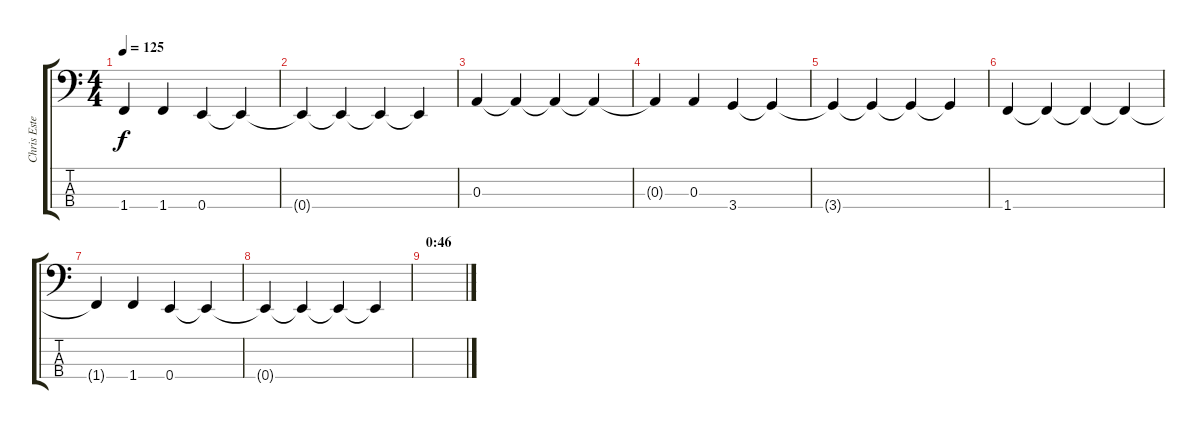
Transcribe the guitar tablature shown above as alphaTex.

\track ("Chris Estes (Bass)" "Chris Este") {instrument electricbassfinger}
\staff {score tabs}
\tuning (G2 D2 A1 E1) {hide}
\ts (4 4)
\tempo 125
\clef f4
\ks c
1.4{t}.4{dy f} 1.4.4 0.4.4 0.4{t}.4 |
0.4{t}.4 0.4{t}.4 0.4{t}.4 0.4{t}.4 |
0.3.4 0.3{t}.4 0.3{t}.4 0.3{t}.4 |
0.3{t}.4 0.3.4 3.4.4 3.4{t}.4 |
3.4{t}.4 3.4{t}.4 3.4{t}.4 3.4{t}.4 |
1.4.4 1.4{t}.4 1.4{t}.4 1.4{t}.4 |
1.4{t}.4 1.4.4 0.4.4 0.4{t}.4 |
0.4{t}.4 0.4{t}.4 0.4{t}.4 0.4{t}.4 |
\section ("" "0:46")
